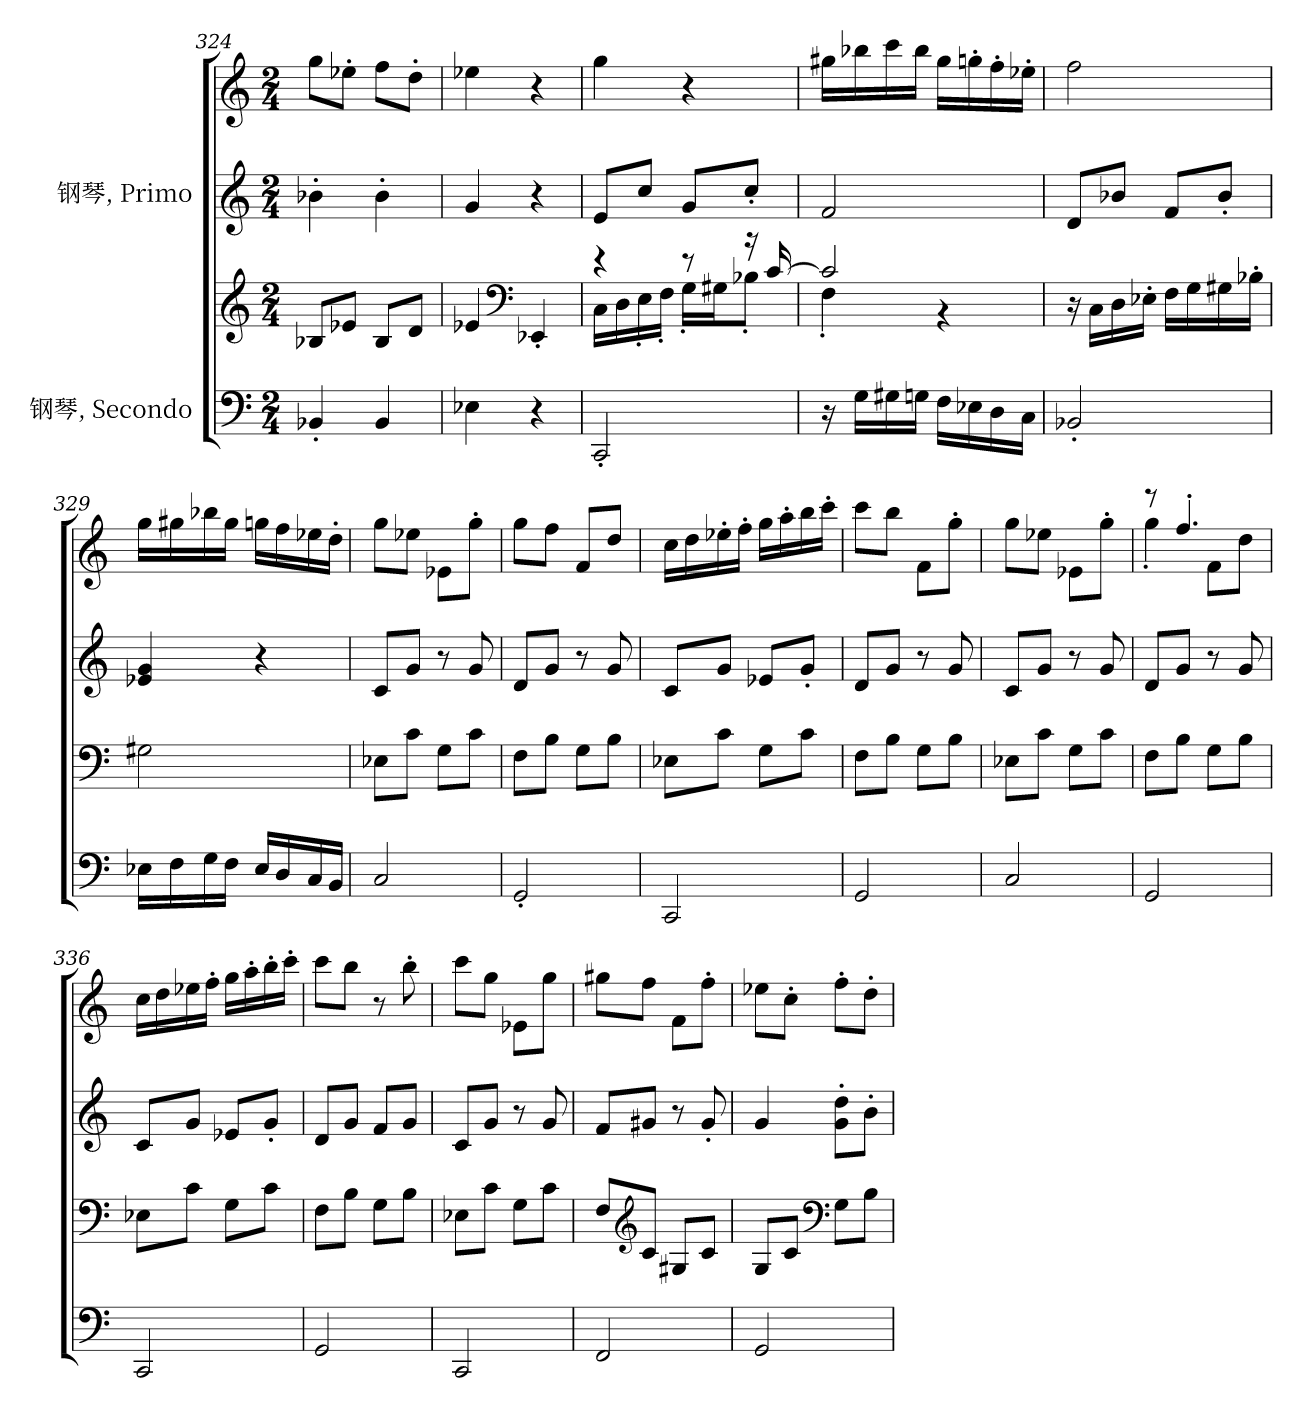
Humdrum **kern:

**kern	**kern	**kern	**kern
*part2	*part2	*part1	*part1
*staff4	*staff3	*staff2	*staff1
*I"钢琴, Secondo	*	*I"钢琴, Primo	*
*clefF4	*clefG2	*clefG2	*clefG2
*k[]	*k[]	*k[]	*k[]
*M2/4	*M2/4	*M2/4	*M2/4
=324	=324	=324	=324
4BB-X'/	8B-X/L	4b-X'\	8gg\L
.	8e-X/J	.	8ee-X'\J
4BB-/	8B-/L	4b-'\	8ff\L
.	8d/J	.	8dd'\J
!!LO:PB:g=z
=325	=325	=325	=325
4E-X\	4e-X/	4g/	4ee-X\
*	*clefF4	*	*
4r	4EE-X'/	4r	4r
=326	=326	=326	=326
*	*^	*	*
2CC'/	4r	16C\LL	8e/L	4gg\
.	.	16D\	.	.
.	.	16E'\	8cc/J	.
.	.	16F'\JJ	.	.
.	8r	16G'\LL	8g/L	4r
.	.	16G#X\J	.	.
.	16r	8B-X'\J	8cc'/J	.
.	[16c/	.	.	.
=327	=327	=327	=327	=327
16r	2c/]	4F'\	2f/	16gg#X\LL
16G\LL	.	.	.	16bb-X\
16G#X\	.	.	.	16ccc\
16Gn\JJ	.	.	.	16bb-\JJ
16F\LL	.	4r	.	16gg#\LL
16E-X\	.	.	.	16ggn'\
16D\	.	.	.	16ff'\
16C\JJ	.	.	.	16ee-X'\JJ
*	*v	*v	*	*
=328	=328	=328	=328
2BB-X'/	16r	8d/L	2ff\
.	16C\LL	.	.
.	16D\	8b-X/J	.
.	16E-X'\JJ	.	.
.	16F\LL	8f/L	.
.	16G\	.	.
.	16G#X\	8b-'/J	.
.	16B-X'\JJ	.	.
!!LO:LB:g=z
=329	=329	=329	=329
16E-X\LL	2G#X\	4e-X/ 4g/	16gg\LL
16F\	.	.	16gg#X\
16G\	.	.	16bb-X\
16F\JJ	.	.	16gg#\JJ
16E-/LL	.	4r	16ggn\LL
16D/	.	.	16ff\
16C/	.	.	16ee-X\
16BB/JJ	.	.	16dd'\JJ
=330	=330	=330	=330
2C/	8E-X\L	8c/L	8gg\L
.	8c\J	8g/J	8ee-X\J
.	8G\L	8r	8e-X\L
.	8c\J	8g/	8gg'\J
=331	=331	=331	=331
2GG'/	8F\L	8d/L	8gg\L
.	8B\J	8g/J	8ff\J
.	8G\L	8r	8f/L
.	8B\J	8g/	8dd/J
=332	=332	=332	=332
2CC/	8E-X\L	8c/L	16cc\LL
.	.	.	16dd\
.	8c\J	8g/J	16ee-X'\
.	.	.	16ff'\JJ
.	8G\L	8e-X/L	16gg\LL
.	.	.	16aa'\
.	8c\J	8g'/J	16bb\
.	.	.	16ccc'\JJ
=333	=333	=333	=333
2GG/	8F\L	8d/L	8ccc\L
.	8B\J	8g/J	8bb\J
.	8G\L	8r	8f\L
.	8B\J	8g/	8gg'\J
!!LO:LB:g=z
=334	=334	=334	=334
2C/	8E-X\L	8c/L	8gg\L
.	8c\J	8g/J	8ee-X\J
.	8G\L	8r	8e-X\L
.	8c\J	8g/	8gg'\J
=335	=335	=335	=335
*	*	*	*^
2GG/	8F\L	8d/L	8r	4gg'\
.	8B\J	8g/J	4.ff'/	.
.	8G\L	8r	.	8f\L
.	8B\J	8g/	.	8dd\J
*	*	*	*v	*v
=336	=336	=336	=336
2CC/	8E-X\L	8c/L	16cc\LL
.	.	.	16dd\
.	8c\J	8g/J	16ee-X\
.	.	.	16ff'\JJ
.	8G\L	8e-X/L	16gg\LL
.	.	.	16aa'\
.	8c\J	8g'/J	16bb'\
.	.	.	16ccc'\JJ
=337	=337	=337	=337
2GG/	8F\L	8d/L	8ccc\L
.	8B\J	8g/J	8bb\J
.	8G\L	8f/L	8r
.	8B\J	8g/J	8bb'\
=338	=338	=338	=338
2CC/	8E-X\L	8c/L	8ccc\L
.	8c\J	8g/J	8gg\J
.	8G\L	8r	8e-X\L
.	8c\J	8g/	8gg\J
!!LO:PB:g=z
=339	=339	=339	=339
2FF/	8F/L	8f/L	8gg#X\L
*	*clefG2	*	*
.	8c/J	8g#X/J	8ff\J
.	8G#X/L	8r	8f\L
.	8c/J	8g#'/	8ff'\J
=340	=340	=340	=340
2GG/	8G/L	4g/	8ee-X\L
.	8c/J	.	8cc'\J
*	*clefF4	*	*
.	8G\L	8g\' 8dd\'L	8ff'\L
.	8B\J	8b'\J	8dd'\J
=	=	=	=
*-	*-	*-	*-
